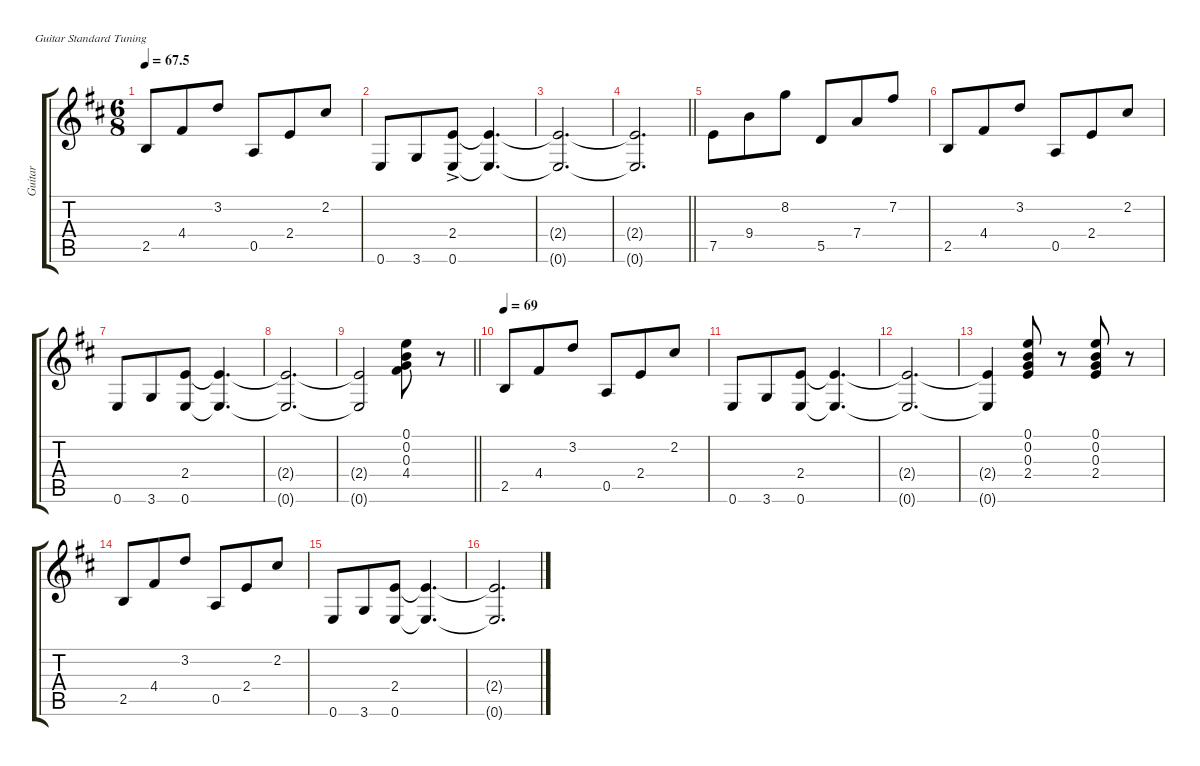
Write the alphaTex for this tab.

\defaultSystemsLayout 4
\hideDynamics
\bracketExtendMode groupsimilarinstruments
\firstSystemTrackNameMode fullname
\otherSystemsTrackNameOrientation horizontal
\track ("Guitar" "guitar") {defaultSystemsLayout 8 instrument electricguitarjazz}
\staff {score tabs}
\tuning (E4 B3 G3 D3 A2 E2)
\ts (6 8)
\tempo
67.5
\accidentals auto
\clef g2
\ottava regular
\simile none
\ks bminor
2.5{acc forcenatural}.8{dy mf beam Up} 4.4{acc #}.8{beam Up} 3.2{acc forcenatural}.8{beam Up} 0.5{acc forcenatural}.8{beam Up} 2.4{acc forcenatural}.8{beam Up} 2.2{acc #}.8{beam Up} |
0.6{acc forcenatural}.8{beam Up} 3.6{acc forcenatural}.8{beam Up} (0.6{acc forcenatural} 2.4{ac acc forcenatural}).8{beam Up} (0.6{t acc forcenatural} 2.4{t acc forcenatural}).4{d beam Up} |
(0.6{t acc forcenatural} 2.4{t acc forcenatural}).2{d beam Up} |
\barLineRight lightlight
(0.6{t acc forcenatural} 2.4{t acc forcenatural}).2{d beam Up} |
7.5{acc forcenatural}.8{beam Down} 9.4{acc forcenatural}.8{beam Down} 8.2{acc forcenatural}.8{beam Down} 5.5{acc forcenatural}.8{beam Up} 7.4{acc forcenatural}.8{beam Up} 7.2{acc #}.8{beam Up} |
2.5{acc forcenatural}.8{beam Up} 4.4{acc #}.8{beam Up} 3.2{acc forcenatural}.8{beam Up} 0.5{acc forcenatural}.8{beam Up} 2.4{acc forcenatural}.8{beam Up} 2.2{acc #}.8{beam Up} |
0.6{acc forcenatural}.8{beam Up} 3.6{acc forcenatural}.8{beam Up} (0.6{acc forcenatural} 2.4{acc forcenatural}).8{beam Up} (0.6{t acc forcenatural} 2.4{t acc forcenatural}).4{d beam Up} |
(0.6{t acc forcenatural} 2.4{t acc forcenatural}).2{d beam Up} |
\barLineRight lightlight
(0.6{t acc forcenatural} 2.4{t acc forcenatural}).2{beam Up} (4.4{acc #} 0.3{acc forcenatural} 0.2{acc forcenatural} 0.1{acc forcenatural}).8{beam Down} r.8{beam Down} |
\tempo 69
2.5{acc forcenatural}.8{beam Up} 4.4{acc #}.8{beam Up} 3.2{acc forcenatural}.8{beam Up} 0.5{acc forcenatural}.8{beam Up} 2.4{acc forcenatural}.8{beam Up} 2.2{acc #}.8{beam Up} |
0.6{acc forcenatural}.8{beam Up} 3.6{acc forcenatural}.8{beam Up} (0.6{acc forcenatural} 2.4{acc forcenatural}).8{beam Up} (0.6{t acc forcenatural} 2.4{t acc forcenatural}).4{d beam Up} |
(0.6{t acc forcenatural} 2.4{t acc forcenatural}).2{d beam Up} |
(0.6{t acc forcenatural} 2.4{t acc forcenatural}).4{beam Up} (2.4{acc forcenatural} 0.3{acc forcenatural} 0.2{acc forcenatural} 0.1{acc forcenatural}).8{beam Up} r.8{beam Up} (2.4{acc forcenatural} 0.3{acc forcenatural} 0.1{acc forcenatural} 0.2{acc forcenatural}).8{beam Up} r.8{beam Up} |
2.5{acc forcenatural}.8{beam Up} 4.4{acc #}.8{beam Up} 3.2{acc forcenatural}.8{beam Up} 0.5{acc forcenatural}.8{beam Up} 2.4{acc forcenatural}.8{beam Up} 2.2{acc #}.8{beam Up} |
0.6{acc forcenatural}.8{beam Up} 3.6{acc forcenatural}.8{beam Up} (0.6{acc forcenatural} 2.4{acc forcenatural}).8{beam Up} (0.6{t acc forcenatural} 2.4{t acc forcenatural}).4{d beam Up} |
(0.6{t acc forcenatural} 2.4{t acc forcenatural}).2{d beam Up}
